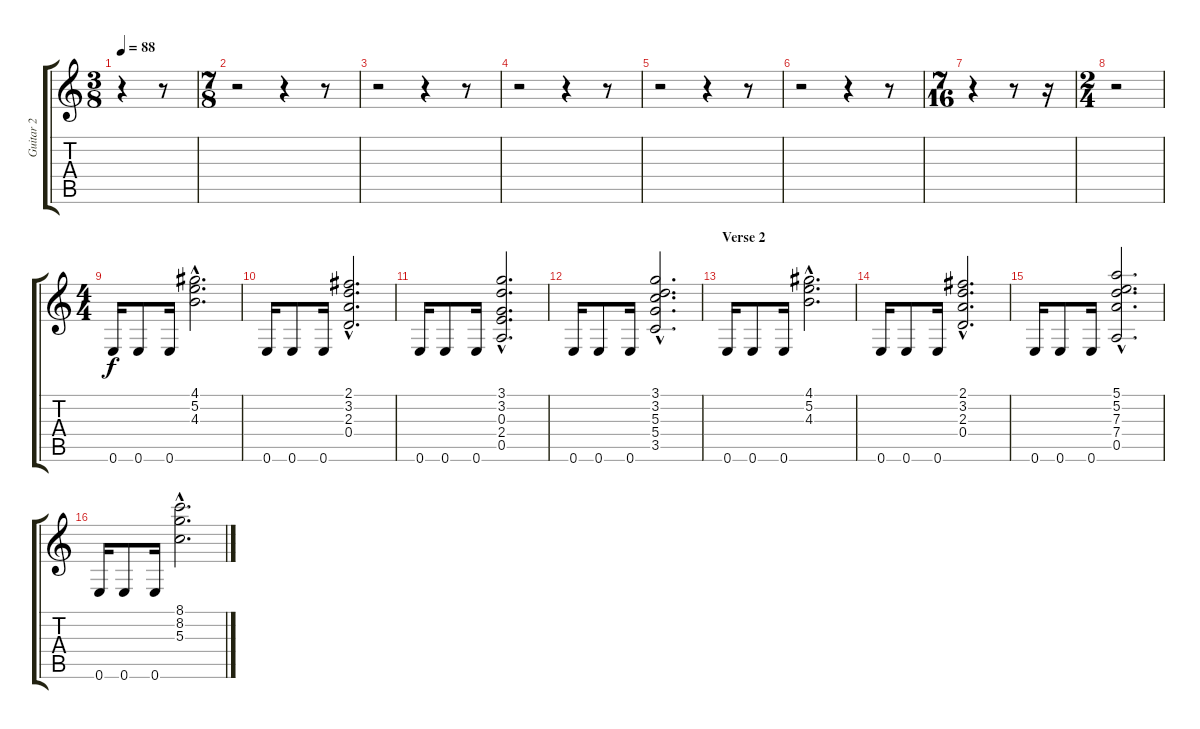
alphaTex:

\track ("Guitar 2" "Guitar 2") {instrument overdrivenguitar}
\staff {score tabs}
\tuning (E4 B3 G3 D3 A2 E2) {hide}
\ts (3 8)
\tempo 88
\clef g2
\ks c
r.4{dy mf} r.8 |
\ts (7 8)
r.2 r.4 r.8 |
r.2 r.4 r.8 |
r.2 r.4 r.8 |
r.2 r.4 r.8 |
r.2 r.4 r.8 |
\ts (7 16)
r.4 r.8 r.16 |
\ts (2 4)
r.2 |
\ts (4 4)
0.6.16{dy f} 0.6.8 0.6.16 (4.1{hac} 5.2{hac} 4.3{hac}).2{d} |
0.6.16 0.6.8 0.6.16 (2.1{hac} 3.2{hac} 2.3{hac} 0.4{hac}).2{d} |
0.6.16 0.6.8 0.6.16 (3.1{hac} 3.2{hac} 0.3{hac} 2.4{hac} 0.5{hac}).2{d} |
0.6.16 0.6.8 0.6.16 (3.1{hac} 3.2{hac} 5.3{hac} 5.4{hac} 3.5{hac}).2{d} |
\section ("" "Verse 2")
0.6.16 0.6.8 0.6.16 (4.1{hac} 5.2{hac} 4.3{hac}).2{d} |
0.6.16 0.6.8 0.6.16 (2.1{hac} 3.2{hac} 2.3{hac} 0.4{hac}).2{d} |
0.6.16 0.6.8 0.6.16 (5.1{hac} 5.2{hac} 7.3{hac} 7.4{hac} 0.5{hac}).2{d} |
0.6.16 0.6.8 0.6.16 (8.1{hac} 8.2{hac} 5.3{hac}).2{d}
